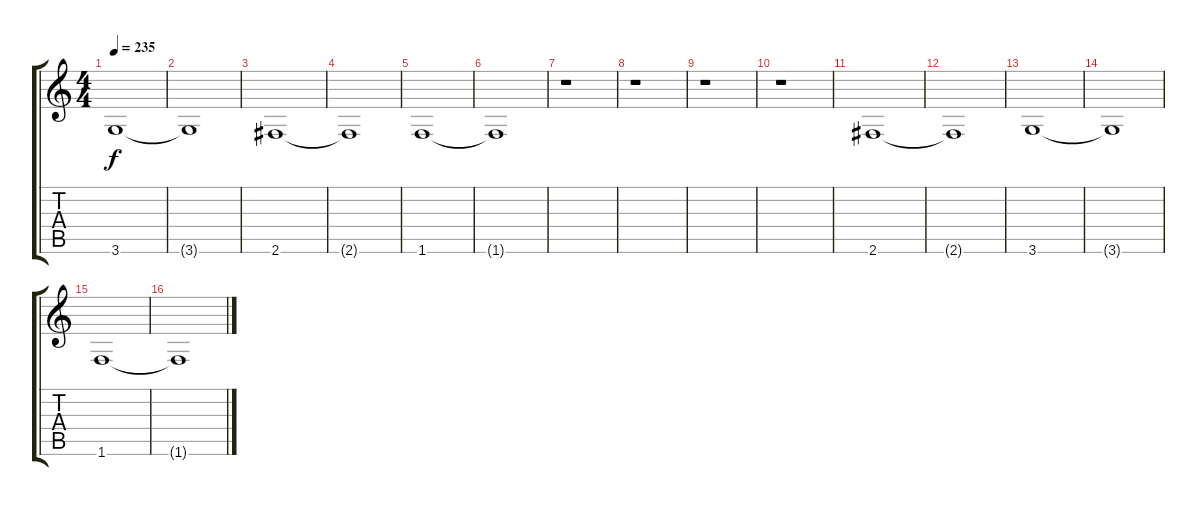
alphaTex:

\track "" {instrument contrabass}
\staff {score tabs}
\tuning (E4 B3 G3 D3 A2 E2) {hide}
\ts (4 4)
\tempo 235
\clef g2
\ks c
3.6.1{dy f} |
3.6{t}.1 |
2.6.1 |
2.6{t}.1 |
1.6.1 |
1.6{t}.1 |
r.1 |
r.1 |
r.1 |
r.1 |
2.6.1 |
2.6{t}.1 |
3.6.1 |
3.6{t}.1 |
1.6.1 |
1.6{t}.1
